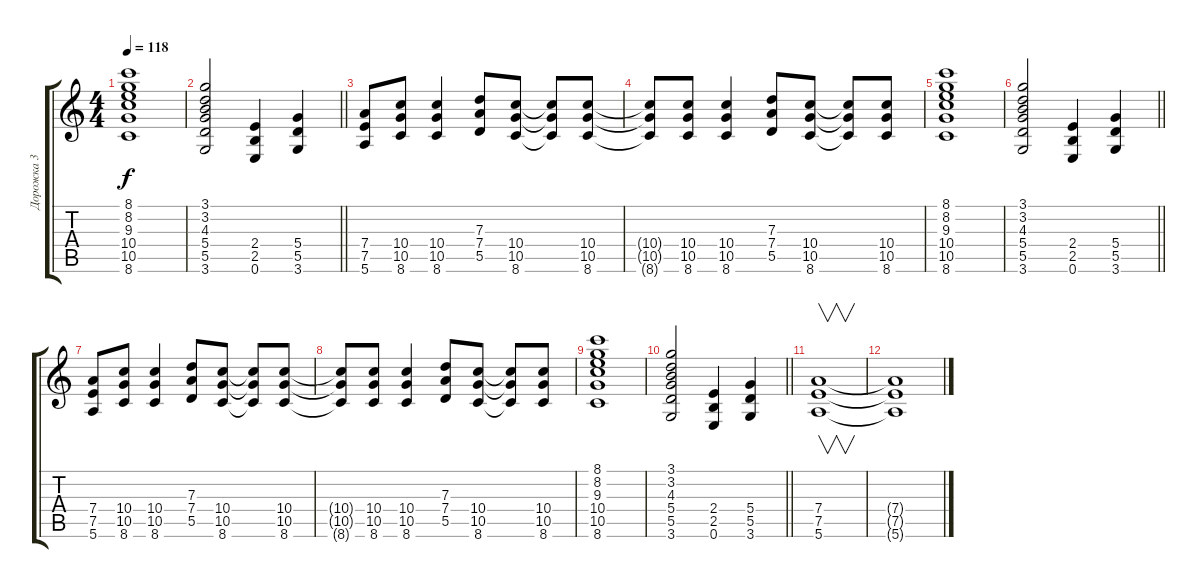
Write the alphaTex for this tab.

\track ("Дорожка 3" "Дорожка 3") {instrument distortionguitar}
\staff {score tabs}
\tuning (E4 B3 G3 D3 A2 E2) {hide}
\ts (4 4)
\tempo 118
\clef g2
\ks c
(8.1 8.2 9.3 10.4 10.5 8.6).1{dy f} |
\barLineRight lightlight
(3.1 3.2 4.3 5.4 5.5 3.6).2 (2.4 2.5 0.6).4 (5.4 5.5 3.6).4 |
(7.4 7.5 5.6).8 (10.4 10.5 8.6).8 (10.4 10.5 8.6).4 (7.3 7.4 5.5).8 (10.4 10.5 8.6).8 (10.4{t} 10.5{t} 8.6{t}).8 (10.4 10.5 8.6).8 |
(10.4{t} 10.5{t} 8.6{t}).8 (10.4 10.5 8.6).8 (10.4 10.5 8.6).4 (7.3 7.4 5.5).8 (10.4 10.5 8.6).8 (10.4{t} 10.5{t} 8.6{t}).8 (10.4 10.5 8.6).8 |
(8.1 8.2 9.3 10.4 10.5 8.6).1 |
\barLineRight lightlight
(3.1 3.2 4.3 5.4 5.5 3.6).2 (2.4 2.5 0.6).4 (5.4 5.5 3.6).4 |
(7.4 7.5 5.6).8 (10.4 10.5 8.6).8 (10.4 10.5 8.6).4 (7.3 7.4 5.5).8 (10.4 10.5 8.6).8 (10.4{t} 10.5{t} 8.6{t}).8 (10.4 10.5 8.6).8 |
(10.4{t} 10.5{t} 8.6{t}).8 (10.4 10.5 8.6).8 (10.4 10.5 8.6).4 (7.3 7.4 5.5).8 (10.4 10.5 8.6).8 (10.4{t} 10.5{t} 8.6{t}).8 (10.4 10.5 8.6).8 |
(8.1 8.2 9.3 10.4 10.5 8.6).1 |
\barLineRight lightlight
(3.1 3.2 4.3 5.4 5.5 3.6).2 (2.4 2.5 0.6).4 (5.4 5.5 3.6).4 |
(7.4 7.5 5.6).1{v} |
(7.4{t} 7.5{t} 5.6{t}).1
